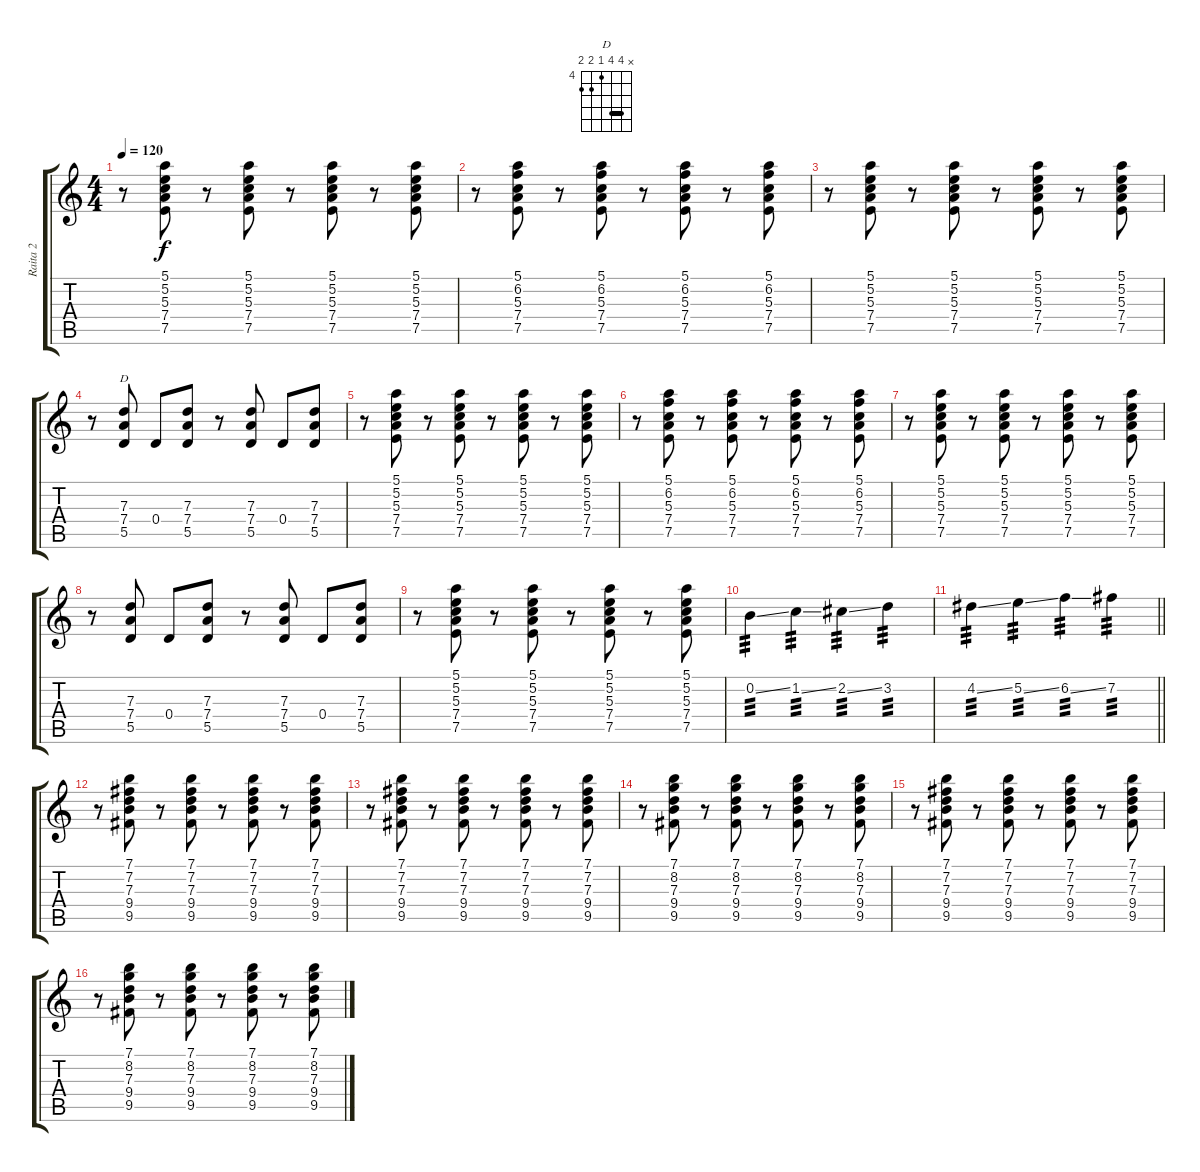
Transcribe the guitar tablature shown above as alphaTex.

\track ("Raita 2" "Raita 2") {instrument acousticguitarsteel}
\staff {score tabs}
\tuning (E4 B3 G3 D3 A2 E2) {hide}
\chord ("D" x 7 7 4 5 5) {firstfret 4 barre 7}
\ts (4 4)
\tempo 120
\clef g2
\ks c
r.8{dy f} (5.1 5.2 5.3 7.4 7.5).8 r.8 (5.1 5.2 5.3 7.4 7.5).8 r.8 (5.1 5.2 5.3 7.4 7.5).8 r.8 (5.1 5.2 5.3 7.4 7.5).8 |
r.8 (5.1 6.2 5.3 7.4 7.5).8 r.8 (5.1 6.2 5.3 7.4 7.5).8 r.8 (5.1 6.2 5.3 7.4 7.5).8 r.8 (5.1 6.2 5.3 7.4 7.5).8 |
r.8 (5.1 5.2 5.3 7.4 7.5).8 r.8 (5.1 5.2 5.3 7.4 7.5).8 r.8 (5.1 5.2 5.3 7.4 7.5).8 r.8 (5.1 5.2 5.3 7.4 7.5).8 |
r.8 (7.3 7.4 5.5).8{ch "D"} 0.4.8 (7.3 7.4 5.5).8 r.8 (7.3 7.4 5.5).8 0.4.8 (7.3 7.4 5.5).8 |
r.8 (5.1 5.2 5.3 7.4 7.5).8 r.8 (5.1 5.2 5.3 7.4 7.5).8 r.8 (5.1 5.2 5.3 7.4 7.5).8 r.8 (5.1 5.2 5.3 7.4 7.5).8 |
r.8 (5.1 6.2 5.3 7.4 7.5).8 r.8 (5.1 6.2 5.3 7.4 7.5).8 r.8 (5.1 6.2 5.3 7.4 7.5).8 r.8 (5.1 6.2 5.3 7.4 7.5).8 |
r.8 (5.1 5.2 5.3 7.4 7.5).8 r.8 (5.1 5.2 5.3 7.4 7.5).8 r.8 (5.1 5.2 5.3 7.4 7.5).8 r.8 (5.1 5.2 5.3 7.4 7.5).8 |
r.8 (7.3 7.4 5.5).8 0.4.8 (7.3 7.4 5.5).8 r.8 (7.3 7.4 5.5).8 0.4.8 (7.3 7.4 5.5).8 |
r.8 (5.1 5.2 5.3 7.4 7.5).8 r.8 (5.1 5.2 5.3 7.4 7.5).8 r.8 (5.1 5.2 5.3 7.4 7.5).8 r.8 (5.1 5.2 5.3 7.4 7.5).8 |
0.2{ss}.4{tp 3} 1.2{ss}.4{tp 3} 2.2{ss}.4{tp 3} 3.2.4{tp 3} |
\barLineRight lightlight
4.2{ss}.4{tp 3} 5.2{ss}.4{tp 3} 6.2{ss}.4{tp 3} 7.2.4{tp 3} |
r.8 (7.1 7.2 7.3 9.4 9.5).8 r.8 (7.1 7.2 7.3 9.4 9.5).8 r.8 (7.1 7.2 7.3 9.4 9.5).8 r.8 (7.1 7.2 7.3 9.4 9.5).8 |
r.8 (7.1 7.2 7.3 9.4 9.5).8 r.8 (7.1 7.2 7.3 9.4 9.5).8 r.8 (7.1 7.2 7.3 9.4 9.5).8 r.8 (7.1 7.2 7.3 9.4 9.5).8 |
r.8 (7.1 8.2 7.3 9.4 9.5).8 r.8 (7.1 8.2 7.3 9.4 9.5).8 r.8 (7.1 8.2 7.3 9.4 9.5).8 r.8 (7.1 8.2 7.3 9.4 9.5).8 |
r.8 (7.1 7.2 7.3 9.4 9.5).8 r.8 (7.1 7.2 7.3 9.4 9.5).8 r.8 (7.1 7.2 7.3 9.4 9.5).8 r.8 (7.1 7.2 7.3 9.4 9.5).8 |
r.8 (7.1 8.2 7.3 9.4 9.5).8 r.8 (7.1 8.2 7.3 9.4 9.5).8 r.8 (7.1 8.2 7.3 9.4 9.5).8 r.8 (7.1 8.2 7.3 9.4 9.5).8
